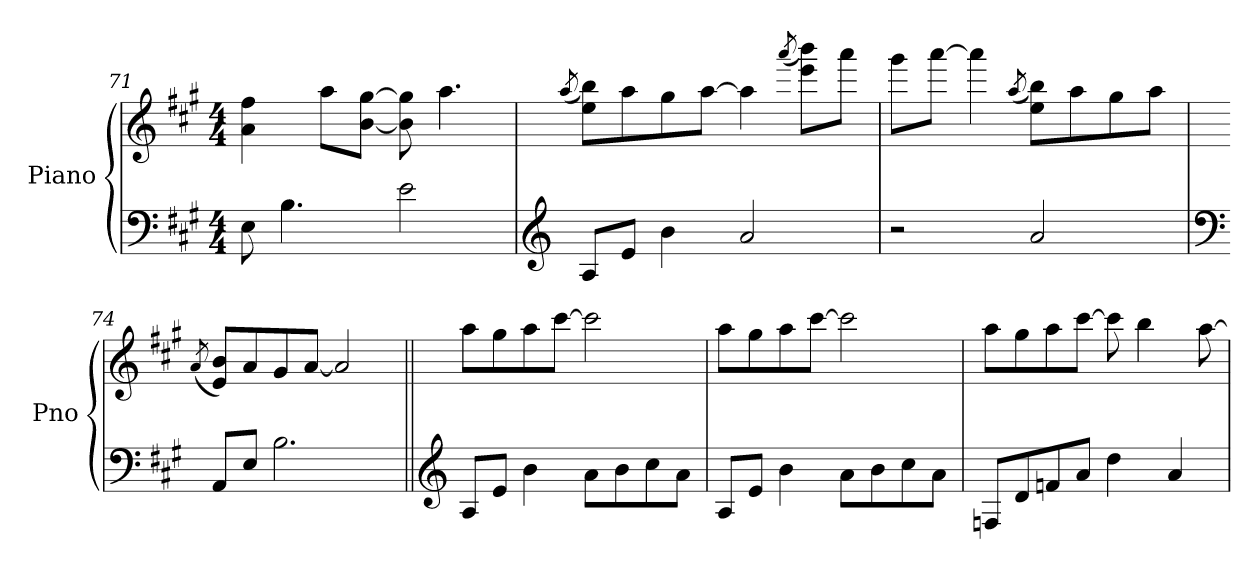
**kern	**kern
*part1	*part1
*staff2	*staff1
*I"Piano	*
*I'Pno	*
!!LO:LB:g=z
*clefF4	*clefG2
*k[f#c#g#]	*k[f#c#g#]
*M4/4	*M4/4
=71	=71
8E\	4a\ 4ff#\
4.B\	.
.	8aa\L
.	[8b\ [8gg#\J
2e\	8b\] 8gg#\]
.	4.aa\
=72	=72
*clefG2	*
.	(8qaa/
8A/L	8ee\ 8bb\L)
8e/J	8aa\
4b\	8gg#\
.	[8aa\J
2a/	4aa\]
.	(8qaaa/
.	8eee\ 8bbb\L)
.	8aaa\J
=73	=73
2r	8ggg#\L
.	[8aaa\J
.	4aaa\]
.	(8qaa/
2a/	8ee\ 8bb\L)
.	8aa\
.	8gg#\
.	8aa\J
!!LO:LB:g=z
=74	=74
*clefF4	*
.	(8qa/
8AA/L	8e/ 8b/L)
8E/J	8a/
2.B\	8g#/
.	[8a/J
.	2a/]
=75||	=75||
*clefG2	*
8A/L	8aa\L
8e/J	8gg#\
4b\	8aa\
.	[8ccc#\J
8a\L	2ccc#\]
8b\	.
8cc#\	.
8a\J	.
=76	=76
8A/L	8aa\L
8e/J	8gg#\
4b\	8aa\
.	[8ccc#\J
8a\L	2ccc#\]
8b\	.
8cc#\	.
8a\J	.
!!LO:PB:g=z
=77	=77
8Fn/L	8aa\L
8d/	8gg#\
8fn/	8aa\
8a/J	[8ccc#\J
4dd\	8ccc#\]
.	4bb\
4a/	.
.	[8aa\
=	=
*-	*-
